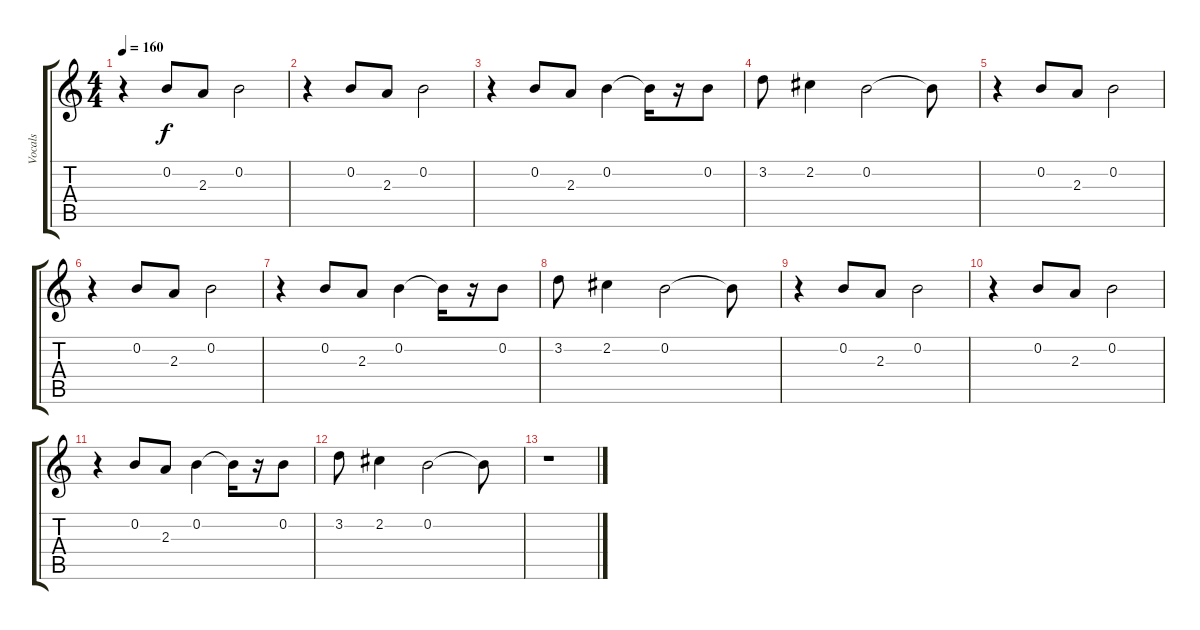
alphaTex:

\track ("Vocals" "Vocals") {instrument overdrivenguitar}
\staff {score tabs}
\tuning (E4 B3 G3 D3 A2 E2) {hide}
\ts (4 4)
\tempo 160
\clef g2
\ks c
r.4{dy f} 0.2.8 2.3.8 0.2.2 |
r.4 0.2.8 2.3.8 0.2.2 |
r.4 0.2.8 2.3.8 0.2.4 0.2{t}.16 r.16 0.2.8 |
3.2.8 2.2.4 0.2.2 0.2{t}.8 |
r.4 0.2.8 2.3.8 0.2.2 |
r.4 0.2.8 2.3.8 0.2.2 |
r.4 0.2.8 2.3.8 0.2.4 0.2{t}.16 r.16 0.2.8 |
3.2.8 2.2.4 0.2.2 0.2{t}.8 |
r.4 0.2.8 2.3.8 0.2.2 |
r.4 0.2.8 2.3.8 0.2.2 |
r.4 0.2.8 2.3.8 0.2.4 0.2{t}.16 r.16 0.2.8 |
3.2.8 2.2.4 0.2.2 0.2{t}.8 |
r.1
